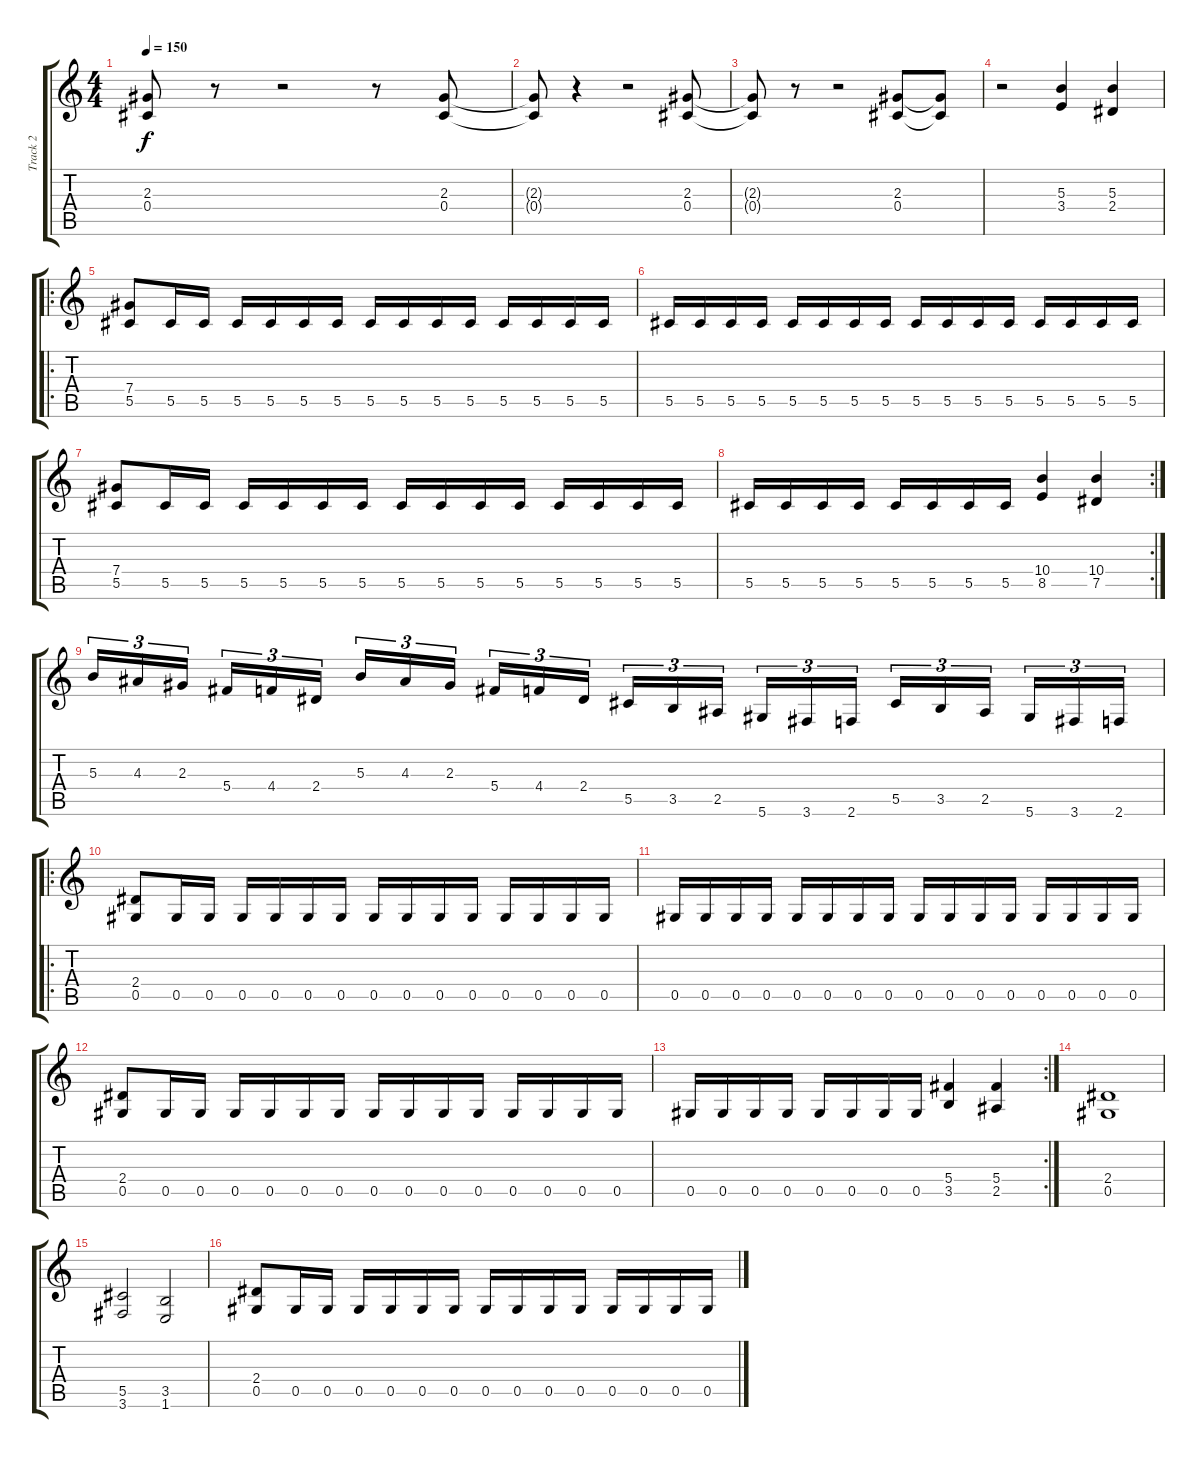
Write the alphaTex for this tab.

\track ("Track 2" "Track 2") {instrument distortionguitar}
\staff {score tabs}
\tuning (Eb4 Bb3 Gb3 Db3 Ab2 Eb2) {hide}
\ts (4 4)
\tempo 150
\clef g2
\ks c
(2.3 0.4).8{dy f instrument distortionguitar} r.8 r.2 r.8 (2.3 0.4).8 |
(2.3{t} 0.4{t}).8 r.4 r.2 (2.3 0.4).8 |
(2.3{t} 0.4{t}).8 r.8 r.2 (2.3 0.4).8 (2.3{t} 0.4{t}).8 |
r.2 (5.3 3.4).4 (5.3 2.4).4 |
\ro
(7.4 5.5).8 5.5.16 5.5.16 5.5.16 5.5.16 5.5.16 5.5.16 5.5.16 5.5.16 5.5.16 5.5.16 5.5.16 5.5.16 5.5.16 5.5.16 |
5.5.16 5.5.16 5.5.16 5.5.16 5.5.16 5.5.16 5.5.16 5.5.16 5.5.16 5.5.16 5.5.16 5.5.16 5.5.16 5.5.16 5.5.16 5.5.16 |
(7.4 5.5).8 5.5.16 5.5.16 5.5.16 5.5.16 5.5.16 5.5.16 5.5.16 5.5.16 5.5.16 5.5.16 5.5.16 5.5.16 5.5.16 5.5.16 |
\rc 2
5.5.16 5.5.16 5.5.16 5.5.16 5.5.16 5.5.16 5.5.16 5.5.16 (10.4 8.5).4 (10.4 7.5).4 |
5.3.16{tu (3 2)} 4.3.16{tu (3 2)} 2.3.16{tu (3 2)} 5.4.16{tu (3 2)} 4.4.16{tu (3 2)} 2.4.16{tu (3 2)} 5.3.16{tu (3 2)} 4.3.16{tu (3 2)} 2.3.16{tu (3 2)} 5.4.16{tu (3 2)} 4.4.16{tu (3 2)} 2.4.16{tu (3 2)} 5.5.16{tu (3 2)} 3.5.16{tu (3 2)} 2.5.16{tu (3 2)} 5.6.16{tu (3 2)} 3.6.16{tu (3 2)} 2.6.16{tu (3 2)} 5.5.16{tu (3 2)} 3.5.16{tu (3 2)} 2.5.16{tu (3 2)} 5.6.16{tu (3 2)} 3.6.16{tu (3 2)} 2.6.16{tu (3 2)} |
\ro
(2.4 0.5).8 0.5.16 0.5.16 0.5.16 0.5.16 0.5.16 0.5.16 0.5.16 0.5.16 0.5.16 0.5.16 0.5.16 0.5.16 0.5.16 0.5.16 |
0.5.16 0.5.16 0.5.16 0.5.16 0.5.16 0.5.16 0.5.16 0.5.16 0.5.16 0.5.16 0.5.16 0.5.16 0.5.16 0.5.16 0.5.16 0.5.16 |
(2.4 0.5).8 0.5.16 0.5.16 0.5.16 0.5.16 0.5.16 0.5.16 0.5.16 0.5.16 0.5.16 0.5.16 0.5.16 0.5.16 0.5.16 0.5.16 |
\rc 2
0.5.16 0.5.16 0.5.16 0.5.16 0.5.16 0.5.16 0.5.16 0.5.16 (5.4 3.5).4 (5.4 2.5).4 |
(2.4 0.5).1 |
(5.5 3.6).2 (3.5 1.6).2 |
(2.4 0.5).8 0.5.16 0.5.16 0.5.16 0.5.16 0.5.16 0.5.16 0.5.16 0.5.16 0.5.16 0.5.16 0.5.16 0.5.16 0.5.16 0.5.16
